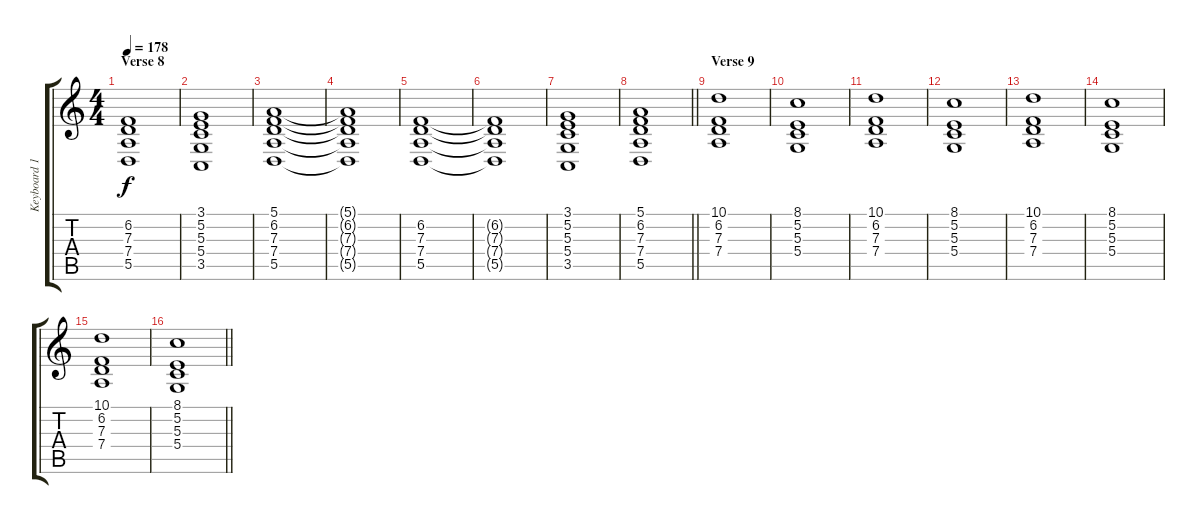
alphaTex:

\track ("Keyboard 1" "Keyboard 1") {instrument synthstrings2}
\staff {score tabs}
\tuning (E4 B3 G3 D3 A2 E2) {hide}
\ts (4 4)
\section ("" "Verse 8")
\tempo 178
\clef g2
\ks c
(6.2 7.3 7.4 5.5).1{dy f} |
(3.1 5.2 5.3 5.4 3.5).1 |
(5.1 6.2 7.3 7.4 5.5).1 |
(5.1{t} 6.2{t} 7.3{t} 7.4{t} 5.5{t}).1 |
(6.2 7.3 7.4 5.5).1 |
(6.2{t} 7.3{t} 7.4{t} 5.5{t}).1 |
(3.1 5.2 5.3 5.4 3.5).1 |
\barLineRight lightlight
(5.1 6.2 7.3 7.4 5.5).1 |
\section ("" "Verse 9")
(10.1 6.2 7.3 7.4).1 |
(8.1 5.2 5.3 5.4).1 |
(10.1 6.2 7.3 7.4).1 |
(8.1 5.2 5.3 5.4).1 |
(10.1 6.2 7.3 7.4).1 |
(8.1 5.2 5.3 5.4).1 |
(10.1 6.2 7.3 7.4).1 |
\barLineRight lightlight
(8.1 5.2 5.3 5.4).1
